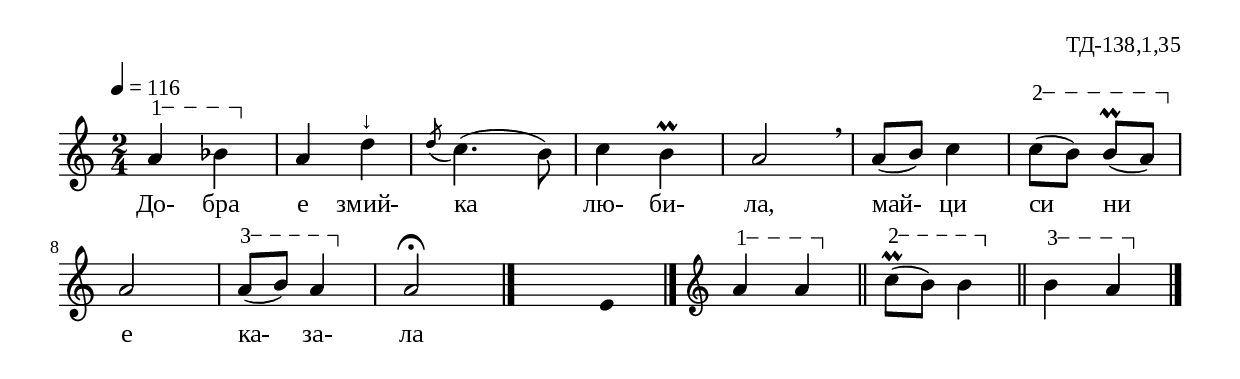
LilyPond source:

%{
TD_138_1_35
%}

\include "td-preamble.ly"

\score {
\relative c'' {
\tempo 4 = 116
  \time 2/4
\varA
  a4\startTextSpan bes4\stopTextSpan | 
 a4 d^"↓" | \acciaccatura d8 c4.( b8) | c4 b\prall | a2 \breathe | 
 a8([ b]) c4 | 
\varB 
 c8\startTextSpan([ b]) b8\prall([ a\stopTextSpan]) | 
 \break
 a2 | 
\varC 
 a8\startTextSpan([ b]) a4\stopTextSpan | 
 a2\fermata
 \bar "|." 
 s4 \fixB e4 \fixC
 \bar "|." 
\endm
\varA
  a4\startTextSpan a\stopTextSpan \bar "||"
\varB 
 c8\prall\startTextSpan([ b]) b4\stopTextSpan \bar "||"
\varC 
 b4\startTextSpan a\stopTextSpan  
 \bar "|." 
}
\addlyrics { До- бра е змий- ка лю- би- ла, май- ци си ни е ка- за- ла }
%
\layout {
  indent = #0
  line-width = 190\mm
  ragged-right=##f
}
%
\midi { 
	\context {
		\Score
		tempoWholesPerMinute = #(ly:make-moment 116 4)
		}
	}
}
%
\header{
  opus = "ТД-138,1,35"
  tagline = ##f
}


